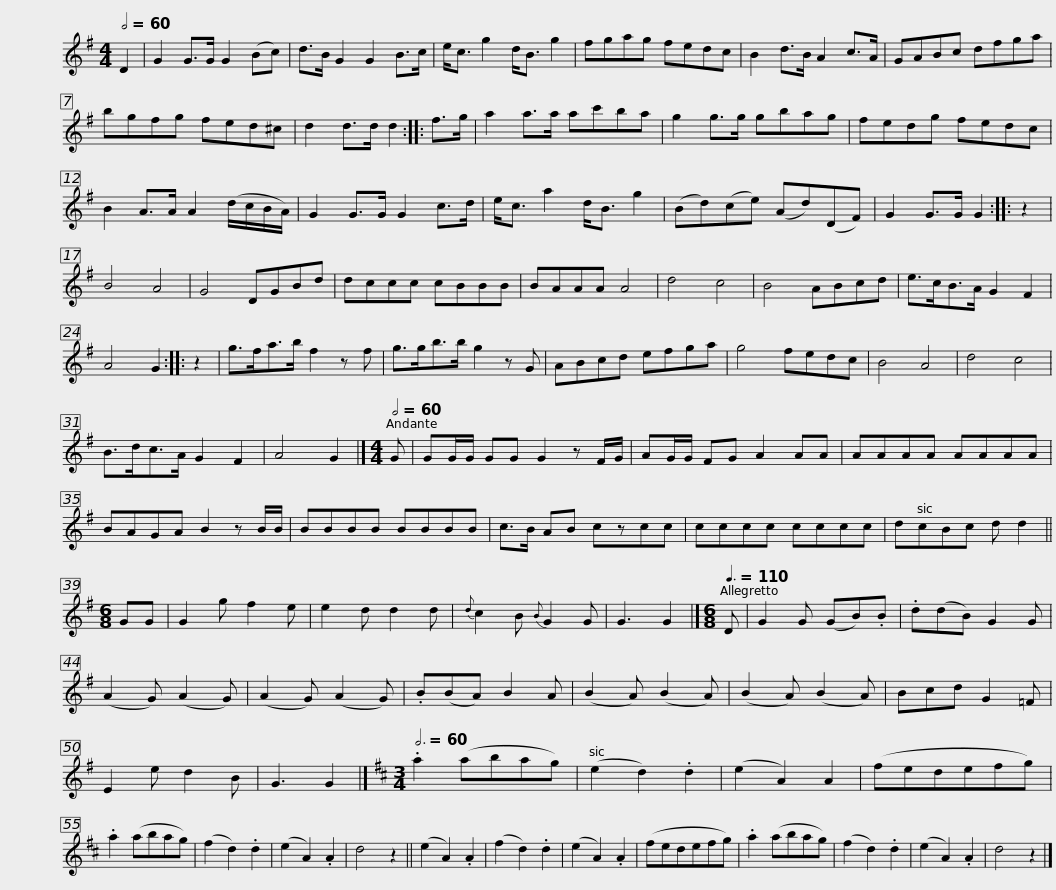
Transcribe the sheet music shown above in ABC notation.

X:1
L:1/8
Q:1/2=60
M:4/4
I:linebreak $
K:G
V:1 treble
V:1
 D2 | G2 G>G G2 (Bc) | d>B G2 G2 B>c | e<c g2 d<B g2 | fgag fedc |$ %5
 B2 d>B A2 c>A | GABc dfga | bgfg fed^c | d2 d>d d2 ::$ f>g | %10
 a2 a>a ac'ba | g2 g>g gbag | fedg fedc | B2 A>A A2 (d/c/B/A/) |$ G2 G>G G2 c>d | %15
 e<c a2 d<B g2 | (Bd)(ce) (Ad)(DF) | G2 G>G G2 ::$ z2 | B4 A4 | %20
 G4 DGBd | dccc cBBB | BAAA A4 | d4 c4 | B4 ABcd | %25
 e>cB>A G2 F2 | A4 G2 ::$ z2 | g>fa>b f2 z f | g>gb>b g2 z G | %30
 ABcd efga | g4 fedc | B4 A4 | d4 c4 | B>dc>A G2 F2 |$ %35
 A4 G2 |][M:4/4][Q:1/2=60] G | GG/G/ GG G2 z F/G/ | AG/G/ FG A2 AA | AAAA AAAA | %40
 BAGA B2 z B/B/ |$ BBBB BBBB | c>B AB czcc | cccc cccc | dcBc d d2 ||$ %45
[M:6/8] GG | G2 g f2 e | e2 d d2 d |{d} c2 B{B} G2 G | G3 G2 |] %50
[M:6/8][Q:3/8=110] D | G2 G (GB).B | .d(dB) G2 G | (A2 G) (A2 G) |$ (A2 G) (A2 G) | %55
 .B(BA) B2 A |$ (B2 A) (B2 A) | (B2 A) (B2 A) | Bcd G2 =F | E2 e d2 B | %60
 G3 G2 |][K:D][M:3/4][Q:3/4=60] .a2 (abag) | (e2 d2) .d2 | (e2 A2) A2 | (fedefg) |$ %65
 .a2 (abag) | (f2 d2) .d2 | (e2 A2) .A2 | d4 z2 ||$ (e2 A2) .A2 | %70
 (f2 d2) .d2 | (e2 A2) .A2 | (fedefg) | .a2 (abag) | (f2 d2) .d2 | %75
 (e2 A2) .A2 | d4 z2 |] %77
